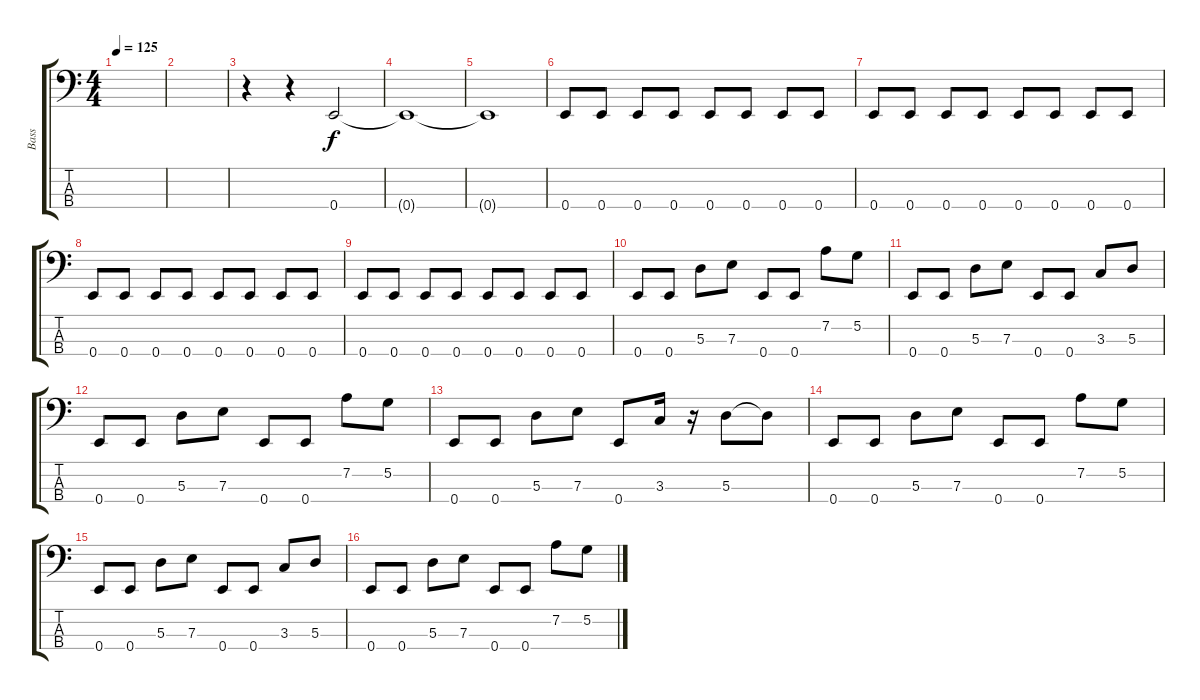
\track ("Bass" "Bass") {instrument electricbassfinger}
\staff {score tabs}
\tuning (G2 D2 A1 E1) {hide}
\ts (4 4)
\tempo 125
\clef f4
\ks c
|
|
r.4 r.4 0.4.2 |
0.4{t}.1 |
0.4{t}.1 |
0.4.8 0.4.8 0.4.8 0.4.8 0.4.8 0.4.8 0.4.8 0.4.8 |
0.4.8 0.4.8 0.4.8 0.4.8 0.4.8 0.4.8 0.4.8 0.4.8 |
0.4.8 0.4.8 0.4.8 0.4.8 0.4.8 0.4.8 0.4.8 0.4.8 |
0.4.8 0.4.8 0.4.8 0.4.8 0.4.8 0.4.8 0.4.8 0.4.8 |
0.4.8 0.4.8 5.3.8 7.3.8 0.4.8 0.4.8 7.2.8 5.2.8 |
0.4.8 0.4.8 5.3.8 7.3.8 0.4.8 0.4.8 3.3.8 5.3.8 |
0.4.8 0.4.8 5.3.8 7.3.8 0.4.8 0.4.8 7.2.8 5.2.8 |
0.4.8 0.4.8 5.3.8 7.3.8 0.4.8 3.3.16 r.16 5.3.8 5.3{t}.8 |
0.4.8 0.4.8 5.3.8 7.3.8 0.4.8 0.4.8 7.2.8 5.2.8 |
0.4.8 0.4.8 5.3.8 7.3.8 0.4.8 0.4.8 3.3.8 5.3.8 |
0.4.8 0.4.8 5.3.8 7.3.8 0.4.8 0.4.8 7.2.8 5.2.8
